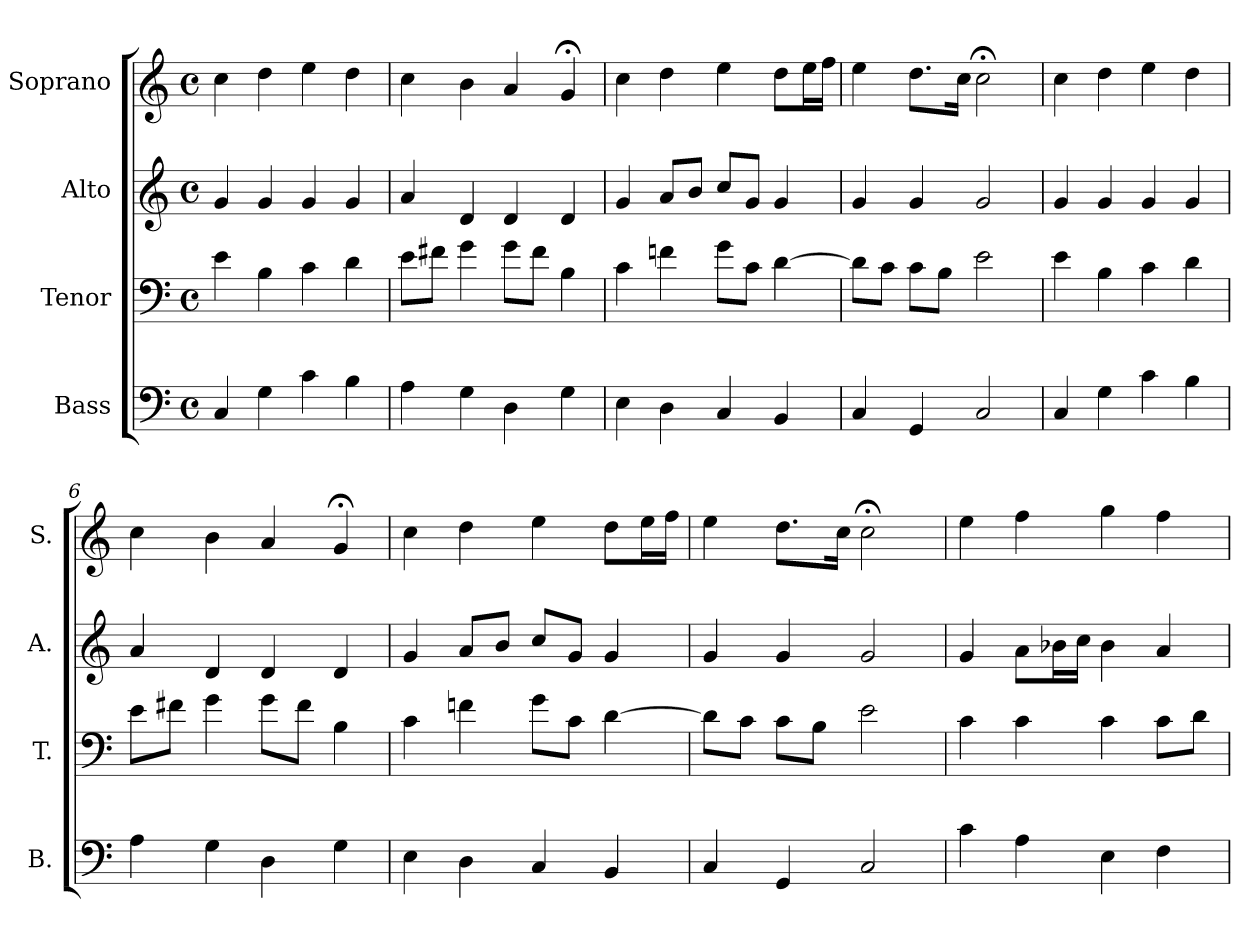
**kern	**kern	**kern	**kern
*part4	*part3	*part2	*part1
*staff4	*staff3	*staff2	*staff1
*I"Bass	*I"Tenor	*I"Alto	*I"Soprano
*I'B.	*I'T.	*I'A.	*I'S.
*clefF4	*clefF4	*clefG2	*clefG2
*k[]	*k[]	*k[]	*k[]
*C:	*C:	*C:	*C:
*M4/4	*M4/4	*M4/4	*M4/4
*met(c)	*met(c)	*met(c)	*met(c)
=1	=1	=1	=1
4C/	4e\	4g/	4cc\
4G\	4B\	4g/	4dd\
4c\	4c\	4g/	4ee\
4B\	4d\	4g/	4dd\
=2	=2	=2	=2
4A\	8e\L	4a/	4cc\
.	8f#X\J	.	.
4G\	4g\	4d/	4b\
4D\	8g\L	4d/	4a/
.	8f#\J	.	.
4G\	4B\	4d/	4g;</
=3	=3	=3	=3
4E\	4c\	4g/	4cc\
4D\	4fn\	8a/L	4dd\
.	.	8b/J	.
4C/	8g\L	8cc/L	4ee\
.	8c\J	8g/J	.
4BB/	[4d\	4g/	8dd\L
.	.	.	16ee\L
.	.	.	16ff\JJ
=4	=4	=4	=4
4C/	8d\L]	4g/	4ee\
.	8c\J	.	.
4GG/	8c\L	4g/	8.dd\L
.	8B\J	.	.
.	.	.	16cc\Jk
2C/	2e\	2g/	2cc;<\
!!LO:LB:g=z
=5	=5	=5	=5
4C/	4e\	4g/	4cc\
4G\	4B\	4g/	4dd\
4c\	4c\	4g/	4ee\
4B\	4d\	4g/	4dd\
=6	=6	=6	=6
4A\	8e\L	4a/	4cc\
.	8f#X\J	.	.
4G\	4g\	4d/	4b\
4D\	8g\L	4d/	4a/
.	8f#\J	.	.
4G\	4B\	4d/	4g;</
=7	=7	=7	=7
4E\	4c\	4g/	4cc\
4D\	4fn\	8a/L	4dd\
.	.	8b/J	.
4C/	8g\L	8cc/L	4ee\
.	8c\J	8g/J	.
4BB/	[4d\	4g/	8dd\L
.	.	.	16ee\L
.	.	.	16ff\JJ
=8	=8	=8	=8
4C/	8d\L]	4g/	4ee\
.	8c\J	.	.
4GG/	8c\L	4g/	8.dd\L
.	8B\J	.	.
.	.	.	16cc\Jk
2C/	2e\	2g/	2cc;<\
!!LO:LB:g=z
=9	=9	=9	=9
4c\	4c\	4g/	4ee\
4A\	4c\	8a\L	4ff\
.	.	16b-X\L	.
.	.	16cc\JJ	.
4E\	4c\	4b-\	4gg\
4F\	8c\L	4a/	4ff\
.	8d\J	.	.
=	=	=	=
*-	*-	*-	*-
